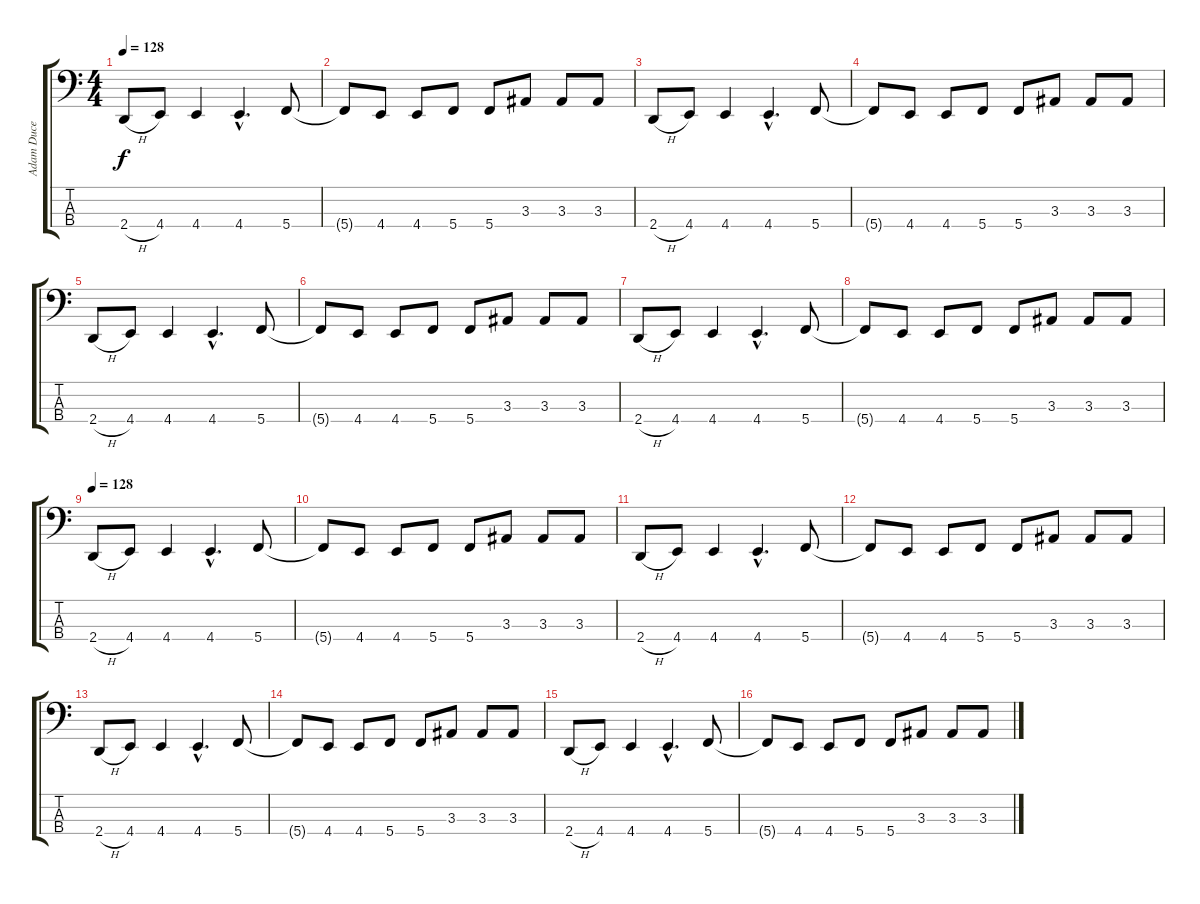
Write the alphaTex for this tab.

\track ("Adam Duce" "Adam Duce") {instrument electricbasspick}
\staff {score tabs}
\tuning (F2 C2 G1 C1) {hide}
\ts (4 4)
\tempo 128
\clef f4
\ks c
2.4{h}.8{dy f} 4.4.8 4.4.4 4.4{hac}.4{d} 5.4.8 |
5.4{t}.8 4.4.8 4.4.8 5.4.8 5.4.8 3.3.8 3.3.8 3.3.8 |
2.4{h}.8 4.4.8 4.4.4 4.4{hac}.4{d} 5.4.8 |
5.4{t}.8 4.4.8 4.4.8 5.4.8 5.4.8 3.3.8 3.3.8 3.3.8 |
2.4{h}.8 4.4.8 4.4.4 4.4{hac}.4{d} 5.4.8 |
5.4{t}.8 4.4.8 4.4.8 5.4.8 5.4.8 3.3.8 3.3.8 3.3.8 |
2.4{h}.8 4.4.8 4.4.4 4.4{hac}.4{d} 5.4.8 |
5.4{t}.8 4.4.8 4.4.8 5.4.8 5.4.8 3.3.8 3.3.8 3.3.8 |
\tempo 128
2.4{h}.8 4.4.8 4.4.4 4.4{hac}.4{d} 5.4.8 |
5.4{t}.8 4.4.8 4.4.8 5.4.8 5.4.8 3.3.8 3.3.8 3.3.8 |
2.4{h}.8 4.4.8 4.4.4 4.4{hac}.4{d} 5.4.8 |
5.4{t}.8 4.4.8 4.4.8 5.4.8 5.4.8 3.3.8 3.3.8 3.3.8 |
2.4{h}.8 4.4.8 4.4.4 4.4{hac}.4{d} 5.4.8 |
5.4{t}.8 4.4.8 4.4.8 5.4.8 5.4.8 3.3.8 3.3.8 3.3.8 |
2.4{h}.8 4.4.8 4.4.4 4.4{hac}.4{d} 5.4.8 |
5.4{t}.8 4.4.8 4.4.8 5.4.8 5.4.8 3.3.8 3.3.8 3.3.8
